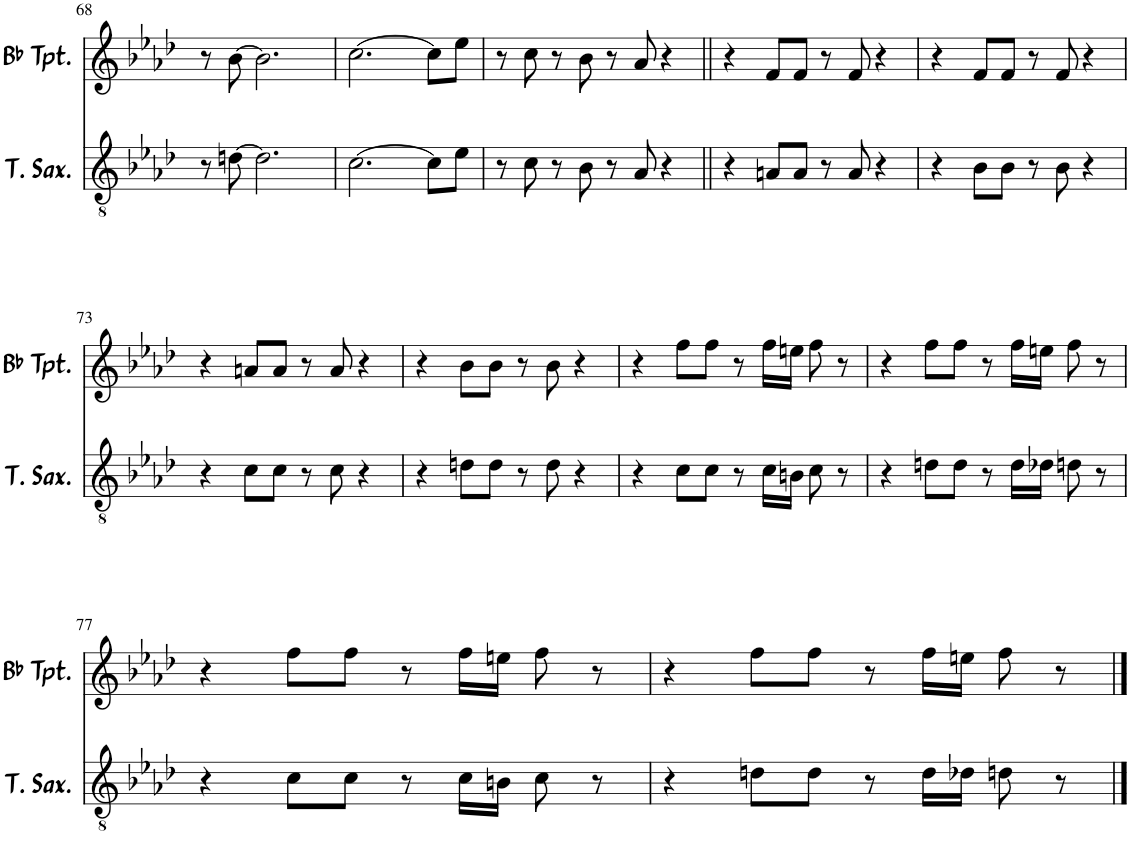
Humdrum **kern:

**kern	**kern
*part2	*part1
*staff2	*staff1
*I"Tenor Saxophone	*I"Bb Trumpet
*I'T. Sax.	*I'Bb Tpt.
!!LO:PB:g=z
*clefGv2	*clefG2
*ITrd8c14	*ITrd1c2
*k[b-e-a-d-]	*k[b-e-a-d-]
*M4/4	*M4/4
=68	=68
8r	8r
[8dn\	[8b-\
2.d\]	2.b-\]
=69	=69
[2.c\	[2.cc\
8c\L]	8cc\L]
8e-\J	8ee-\J
=70	=70
8r	8r
8c\	8cc\
8r	8r
8B-\	8b-\
8r	8r
8A-/	8a-/
4r	4r
=71||	=71||
4r	4r
8An/L	8f/L
8A/J	8f/J
8r	8r
8A/	8f/
4r	4r
=72	=72
4r	4r
8B-\L	8f/L
8B-\J	8f/J
8r	8r
8B-\	8f/
4r	4r
!!LO:LB:g=z
=73	=73
4r	4r
8c\L	8an/L
8c\J	8a/J
8r	8r
8c\	8a/
4r	4r
=74	=74
4r	4r
8dn\L	8b-\L
8d\J	8b-\J
8r	8r
8d\	8b-\
4r	4r
=75	=75
4r	4r
8c\L	8ff\L
8c\J	8ff\J
8r	8r
16c\LL	16ff\LL
16Bn\JJ	16een\JJ
8c\	8ff\
8r	8r
=76	=76
4r	4r
8dn\L	8ff\L
8d\J	8ff\J
8r	8r
16d\LL	16ff\LL
16d-X\JJ	16een\JJ
8dn\	8ff\
8r	8r
!!LO:LB:g=z
=77	=77
4r	4r
8c\L	8ff\L
8c\J	8ff\J
8r	8r
16c\LL	16ff\LL
16Bn\JJ	16een\JJ
8c\	8ff\
8r	8r
=78	=78
4r	4r
8dn\L	8ff\L
8d\J	8ff\J
8r	8r
16d\LL	16ff\LL
16d-X\JJ	16een\JJ
8dn\	8ff\
8r	8r
==	==
*-	*-
